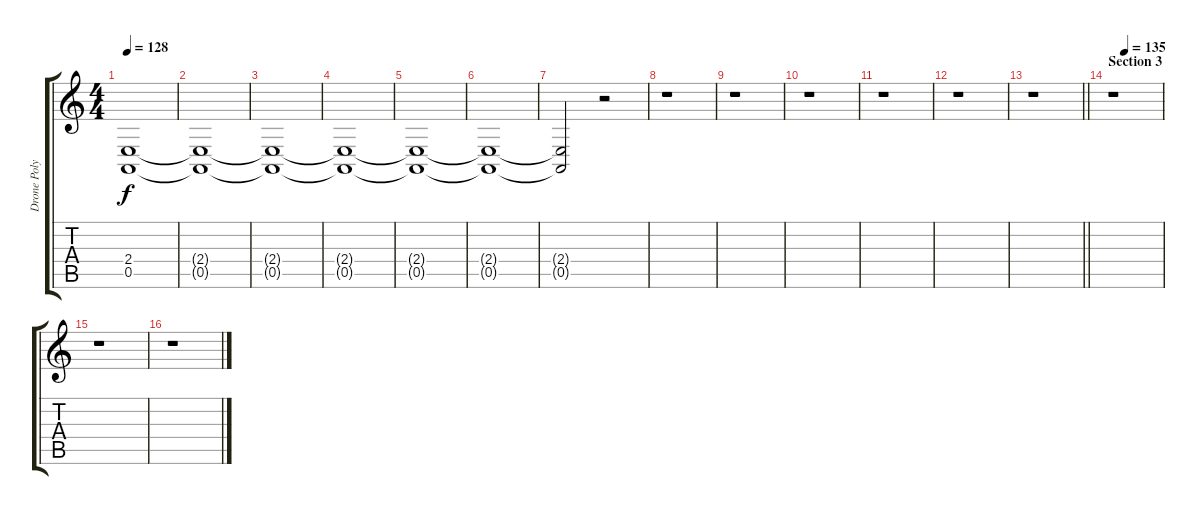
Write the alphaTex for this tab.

\track ("Drone Polysynth 1" "Drone Poly") {instrument pad3polysynth}
\staff {score tabs}
\tuning (E4 B3 G3 D3 A2 E2) {hide}
\ts (4 4)
\tempo 128
\clef g2
\ks c
(2.4{t} 0.5{t}).1{dy f} |
(2.4{t} 0.5{t}).1 |
(2.4{t} 0.5{t}).1 |
(2.4{t} 0.5{t}).1 |
(2.4{t} 0.5{t}).1 |
(2.4{t} 0.5{t}).1 |
(2.4{t} 0.5{t}).2 r.2 |
r.1 |
r.1 |
r.1 |
r.1 |
r.1 |
\barLineRight lightlight
r.1 |
\section ("" "Section 3")
\tempo (135 0.25)
r.1 |
r.1 |
r.1
